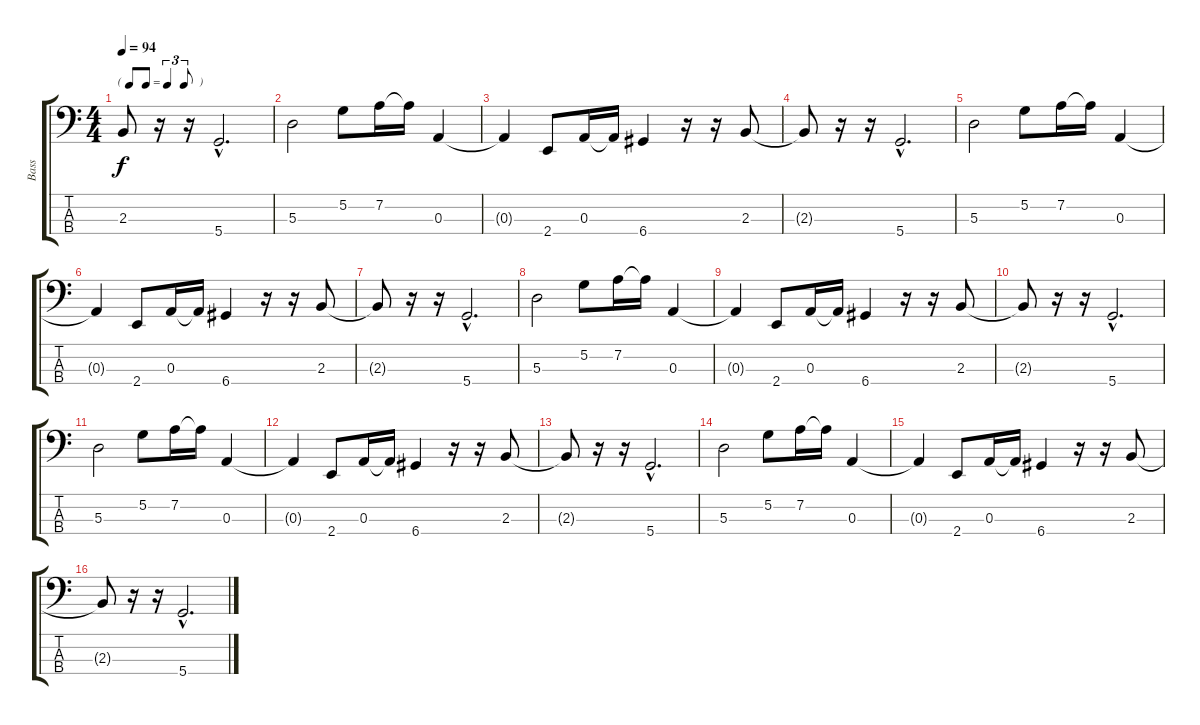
\track ("Bass" "Bass") {instrument electricbassfinger}
\staff {score tabs}
\tuning (G2 D2 A1 D1) {hide}
\ts (4 4)
\tf triplet8th
\tempo 94
\clef f4
\ks c
2.3{t}.8{dy f} r.16 r.16 5.4{hac}.2{d} |
5.3.2 5.2.8 7.2.16 7.2{t}.16 0.3.4 |
0.3{t}.4 2.4.8 0.3.16 0.3{t}.16 6.4.4 r.16 r.16 2.3.8 |
2.3{t}.8 r.16 r.16 5.4{hac}.2{d} |
5.3.2 5.2.8 7.2.16 7.2{t}.16 0.3.4 |
0.3{t}.4 2.4.8 0.3.16 0.3{t}.16 6.4.4 r.16 r.16 2.3.8 |
2.3{t}.8 r.16 r.16 5.4{hac}.2{d} |
5.3.2 5.2.8 7.2.16 7.2{t}.16 0.3.4 |
0.3{t}.4 2.4.8 0.3.16 0.3{t}.16 6.4.4 r.16 r.16 2.3.8 |
2.3{t}.8 r.16 r.16 5.4{hac}.2{d} |
5.3.2 5.2.8 7.2.16 7.2{t}.16 0.3.4 |
0.3{t}.4 2.4.8 0.3.16 0.3{t}.16 6.4.4 r.16 r.16 2.3.8 |
2.3{t}.8 r.16 r.16 5.4{hac}.2{d} |
5.3.2 5.2.8 7.2.16 7.2{t}.16 0.3.4 |
0.3{t}.4 2.4.8 0.3.16 0.3{t}.16 6.4.4 r.16 r.16 2.3.8 |
2.3{t}.8 r.16 r.16 5.4{hac}.2{d}
